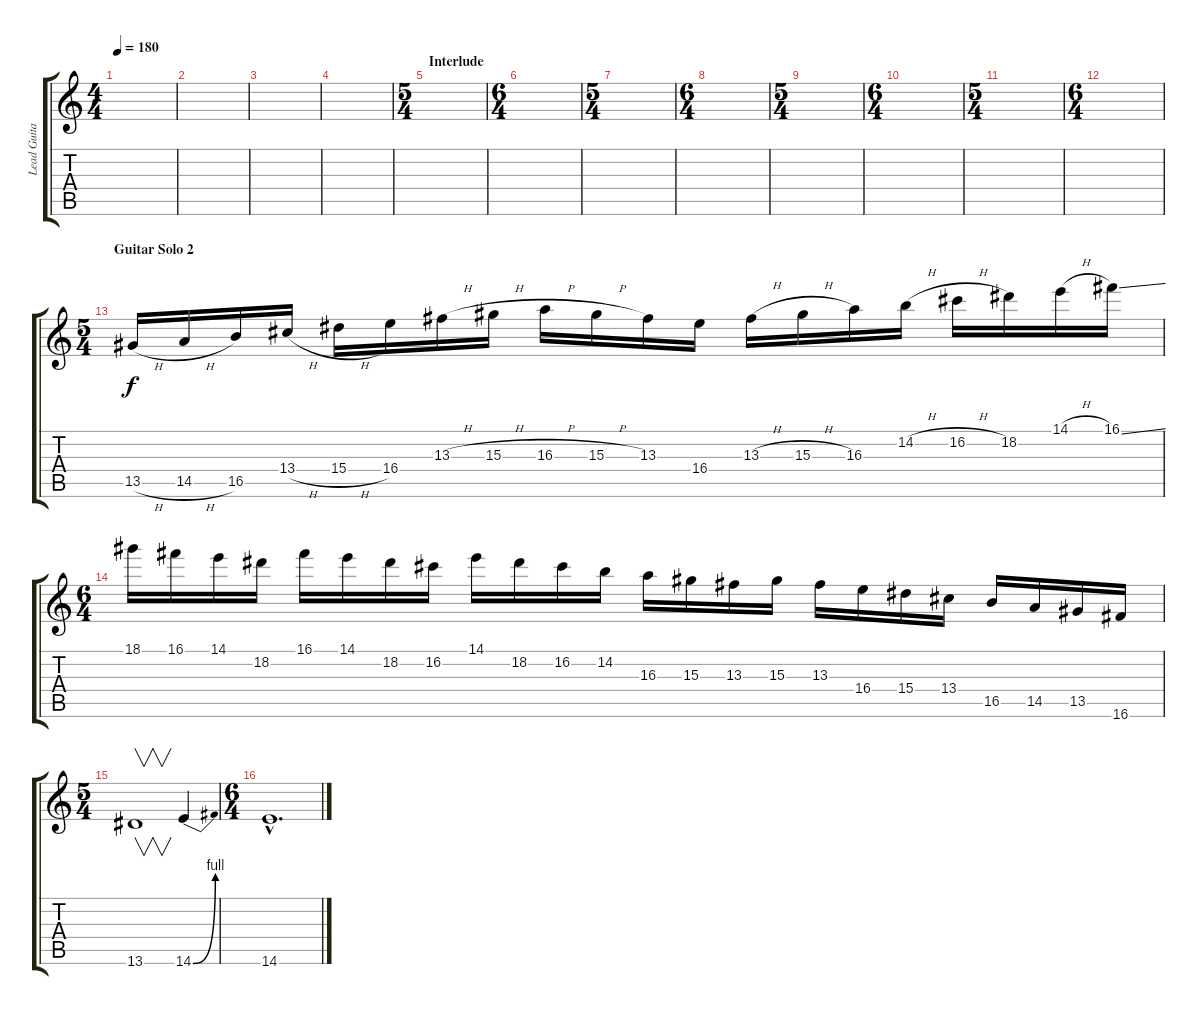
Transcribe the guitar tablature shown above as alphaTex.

\track ("Lead Guitar" "Lead Guita") {instrument distortionguitar}
\staff {score tabs}
\tuning (D4 A3 F3 C3 G2 D2) {hide}
\ts (4 4)
\tempo 180
\clef g2
\ks c
|
|
|
|
\ts (5 4)
\section ("" "Interlude")
|
\ts (6 4)
|
\ts (5 4)
|
\ts (6 4)
|
\ts (5 4)
|
\ts (6 4)
|
\ts (5 4)
|
\ts (6 4)
|
\ts (5 4)
\section ("" "Guitar Solo 2")
13.5{h}.16{balance 0} 14.5{h}.16 16.5.16 13.4{h}.16 15.4{h}.16 16.4.16 13.3{h}.16 15.3{h}.16 16.3{h}.16 15.3{h}.16 13.3.16 16.4.16 13.3{h}.16 15.3{h}.16 16.3.16 14.2{h}.16 16.2{h}.16 18.2.16 14.1{h}.16 16.1{ss}.16 |
\ts (6 4)
18.1.16 16.1.16 14.1.16 18.2.16 16.1.16 14.1.16 18.2.16 16.2.16 14.1.16 18.2.16 16.2.16 14.2.16 16.3.16 15.3.16 13.3.16 15.3.16 13.3.16 16.4.16 15.4.16 13.4.16 16.5.16 14.5.16 13.5.16 16.6.16 |
\ts (5 4)
13.6.1{v} 14.6{be (bend 0 0 60 4)}.4 |
\ts (6 4)
14.6{hac}.1{d}
